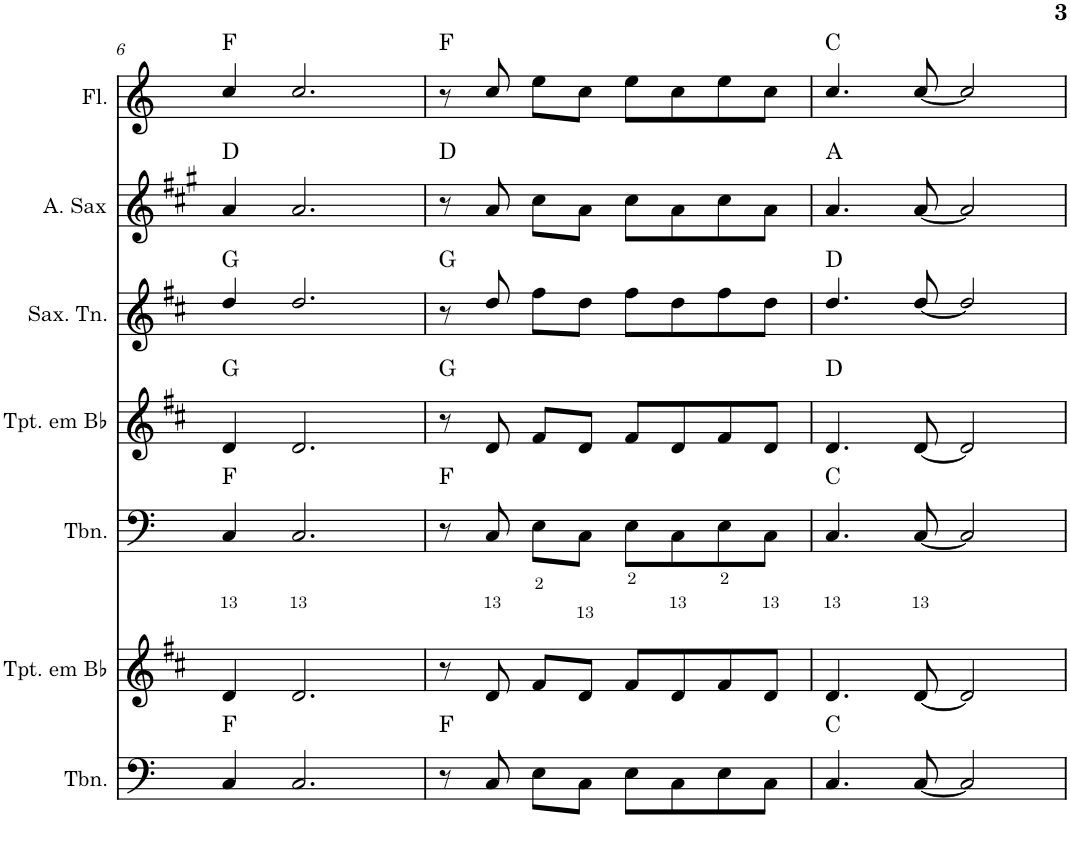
**kern	**harte	**kern	**kern	**kern	**harte	**kern	**harte	**kern	**harte	**kern	**harte
*part7	*part7	*part6	*part5	*part4	*part4	*part3	*part3	*part2	*part2	*part1	*part1
*staff7	*	*staff6	*staff5	*staff4	*	*staff3	*	*staff2	*	*staff1	*
*I"Trombone	*	*I"Trompete em Bb	*I"Trombone	*I"Trompete em Bb	*	*I"Saxofone Tenor	*	*I"Saxofone Alto	*	*I"Flauta Transversal	*
*I'Tbn.	*	*I'Tpt. em Bb	*I'Tbn.	*I'Tpt. em Bb	*	*I'Sax. Tn.	*	*	*	*I'Fl.	*
!!LO:PB:g=z
*clefF4	*	*clefG2	*clefF4	*clefG2	*	*clefG2	*	*clefG2	*	*clefG2	*
*	*	*Trd1c2	*	*Trd1c2	*	*Trd8c14	*	*Trd5c9	*	*	*
*k[]	*	*k[f#c#]	*k[]	*k[f#c#]	*	*k[f#c#]	*	*k[f#c#g#]	*	*k[]	*
*M4/4	*	*M4/4	*M4/4	*M4/4	*	*M4/4	*	*M4/4	*	*M4/4	*
=6	=6	=6	=6	=6	=6	=6	=6	=6	=6	=6	=6
4C/	F:maj	4d/	4C/	4d/	G:maj	4dd/	G:maj	4a/	D:maj	4cc/	F:maj
2.C/	.	2.d/	2.C/	2.d/	.	2.dd/	.	2.a/	.	2.cc/	.
=7	=7	=7	=7	=7	=7	=7	=7	=7	=7	=7	=7
8r	F:maj	8r	8r	8r	G:maj	8r	G:maj	8r	D:maj	8r	F:maj
8C/	.	8d/	8C/	8d/	.	8dd/	.	8a/	.	8cc/	.
8E\L	.	8f#/L	8E\L	8f#/L	.	8ff#\L	.	8cc#\L	.	8ee\L	.
8C\J	.	8d/J	8C\J	8d/J	.	8dd\J	.	8a\J	.	8cc\J	.
8E\L	.	8f#/L	8E\L	8f#/L	.	8ff#\L	.	8cc#\L	.	8ee\L	.
8C\	.	8d/	8C\	8d/	.	8dd\	.	8a\	.	8cc\	.
8E\	.	8f#/	8E\	8f#/	.	8ff#\	.	8cc#\	.	8ee\	.
8C\J	.	8d/J	8C\J	8d/J	.	8dd\J	.	8a\J	.	8cc\J	.
=8	=8	=8	=8	=8	=8	=8	=8	=8	=8	=8	=8
4.C/	C:maj	4.d/	4.C/	4.d/	D:maj	4.dd/	D:maj	4.a/	A:maj	4.cc/	C:maj
[8C/	.	[8d/	[8C/	[8d/	.	[8dd/	.	[8a/	.	[8cc/	.
2C/]	.	2d/]	2C/]	2d/]	.	2dd/]	.	2a/]	.	2cc/]	.
=	=	=	=	=	=	=	=	=	=	=	=
*-	*-	*-	*-	*-	*-	*-	*-	*-	*-	*-	*-
